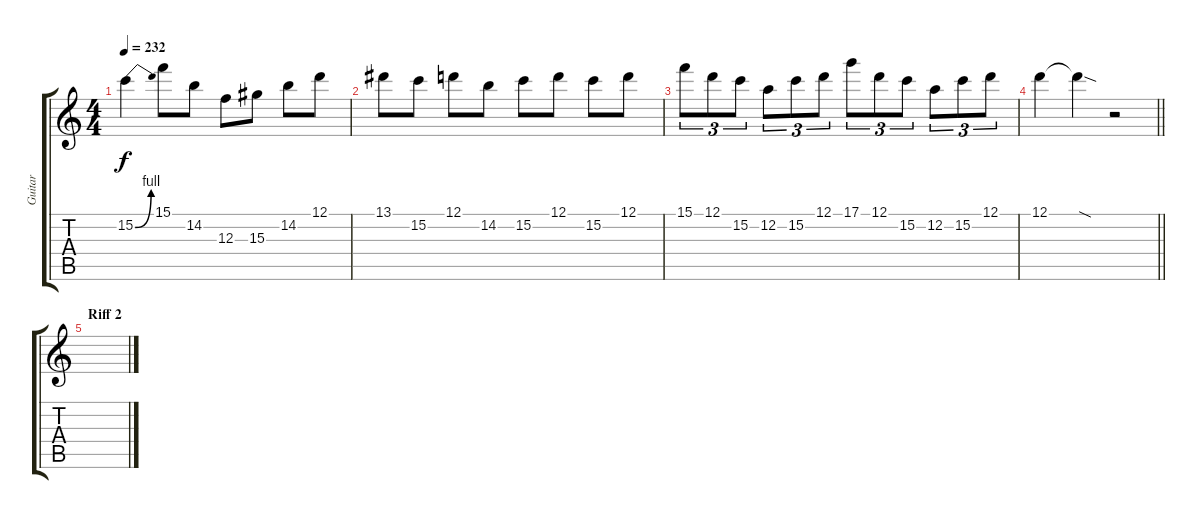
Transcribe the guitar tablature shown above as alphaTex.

\track ("Guitar" "Guitar") {instrument distortionguitar}
\staff {score tabs}
\tuning (D4 A3 F3 C3 G2 D2) {hide}
\ts (4 4)
\tempo 232
\clef g2
\ks c
15.2{be (bend 0 0 60 4)}.4{dy f} 15.1.8 14.2.8 12.3.8 15.3.8 14.2.8 12.1.8 |
13.1.8 15.2.8 12.1.8 14.2.8 15.2.8 12.1.8 15.2.8 12.1.8 |
15.1.8{tu (3 2)} 12.1.8{tu (3 2)} 15.2.8{tu (3 2)} 12.2.8{tu (3 2)} 15.2.8{tu (3 2)} 12.1.8{tu (3 2)} 17.1.8{tu (3 2)} 12.1.8{tu (3 2)} 15.2.8{tu (3 2)} 12.2.8{tu (3 2)} 15.2.8{tu (3 2)} 12.1.8{tu (3 2)} |
\barLineRight lightlight
12.1.4 12.1{sod t}.4 r.2 |
\section ("" "Riff 2")
